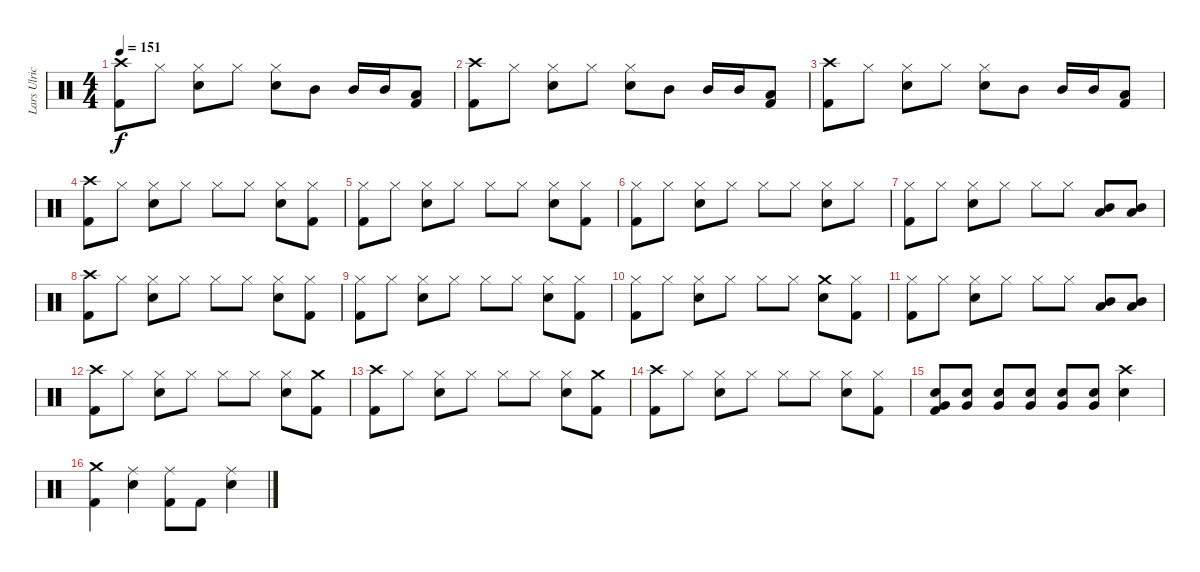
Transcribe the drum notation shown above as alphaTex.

\track ("Lars Ulrich" "Lars Ulric") {instrument percussion}
\staff {score}
\articulation defaults
\ts (4 4)
\tempo 151
\clef neutral
\ks c
("Crash high (hit)" "Kick (hit) 2").8{dy f} "Hi-Hat (closed)".8 ("Hi-Hat (closed)" "Snare (hit) 2").8 "Hi-Hat (closed)".8 ("Hi-Hat (closed)" "Snare (hit) 2").8 "Mid Tom (hit)".8 "Mid Tom (hit)".16 "Mid Tom (hit)".16 ("Low Tom (hit)" "Kick (hit) 2").8 |
("Crash high (hit)" "Kick (hit) 2").8 "Hi-Hat (closed)".8 ("Hi-Hat (closed)" "Snare (hit) 2").8 "Hi-Hat (closed)".8 ("Hi-Hat (closed)" "Snare (hit) 2").8 "Mid Tom (hit)".8 "Mid Tom (hit)".16 "Mid Tom (hit)".16 ("Low Tom (hit)" "Kick (hit) 2").8 |
("Crash high (hit)" "Kick (hit) 2").8 "Hi-Hat (closed)".8 ("Hi-Hat (closed)" "Snare (hit) 2").8 "Hi-Hat (closed)".8 ("Hi-Hat (closed)" "Snare (hit) 2").8 "Mid Tom (hit)".8 "Mid Tom (hit)".16 "Mid Tom (hit)".16 ("Low Tom (hit)" "Kick (hit) 2").8 |
("Crash high (hit)" "Kick (hit) 2").8 "Hi-Hat (closed)".8 ("Hi-Hat (closed)" "Snare (hit) 2").8 "Hi-Hat (closed)".8 "Hi-Hat (closed)".8 "Hi-Hat (closed)".8 ("Hi-Hat (closed)" "Snare (hit) 2").8 ("Hi-Hat (closed)" "Kick (hit) 2").8 |
("Hi-Hat (closed)" "Kick (hit) 2").8 "Hi-Hat (closed)".8 ("Hi-Hat (closed)" "Snare (hit) 2").8 "Hi-Hat (closed)".8 "Hi-Hat (closed)".8 "Hi-Hat (closed)".8 ("Hi-Hat (closed)" "Snare (hit) 2").8 ("Hi-Hat (closed)" "Kick (hit) 2").8 |
("Hi-Hat (closed)" "Kick (hit) 2").8 "Hi-Hat (closed)".8 ("Hi-Hat (closed)" "Snare (hit) 2").8 "Hi-Hat (closed)".8 "Hi-Hat (closed)".8 "Hi-Hat (closed)".8 ("Hi-Hat (closed)" "Snare (hit) 2").8 "Hi-Hat (closed)".8 |
("Hi-Hat (closed)" "Kick (hit) 2").8 "Hi-Hat (closed)".8 ("Hi-Hat (closed)" "Snare (hit) 2").8 "Hi-Hat (closed)".8 "Hi-Hat (closed)".8 "Hi-Hat (closed)".8 ("Low Tom (hit)" "Mid Tom (hit)").8 ("Low Tom (hit)" "Mid Tom (hit)").8 |
("Crash high (hit)" "Kick (hit) 2").8 "Hi-Hat (closed)".8 ("Hi-Hat (closed)" "Snare (hit) 2").8 "Hi-Hat (closed)".8 "Hi-Hat (closed)".8 "Hi-Hat (closed)".8 ("Hi-Hat (closed)" "Snare (hit) 2").8 ("Hi-Hat (closed)" "Kick (hit) 2").8 |
("Hi-Hat (closed)" "Kick (hit) 2").8 "Hi-Hat (closed)".8 ("Hi-Hat (closed)" "Snare (hit) 2").8 "Hi-Hat (closed)".8 "Hi-Hat (closed)".8 "Hi-Hat (closed)".8 ("Hi-Hat (closed)" "Snare (hit) 2").8 ("Hi-Hat (closed)" "Kick (hit) 2").8 |
("Hi-Hat (closed)" "Kick (hit) 2").8 "Hi-Hat (closed)".8 ("Hi-Hat (closed)" "Snare (hit) 2").8 "Hi-Hat (closed)".8 "Hi-Hat (closed)".8 "Hi-Hat (closed)".8 ("Crash medium (hit)" "Snare (hit) 2").8 ("Hi-Hat (closed)" "Kick (hit) 2").8 |
("Hi-Hat (closed)" "Kick (hit) 2").8 "Hi-Hat (closed)".8 ("Hi-Hat (closed)" "Snare (hit) 2").8 "Hi-Hat (closed)".8 "Hi-Hat (closed)".8 "Hi-Hat (closed)".8 ("Low Tom (hit)" "Mid Tom (hit)").8 ("Low Tom (hit)" "Mid Tom (hit)").8 |
("Crash high (hit)" "Kick (hit) 2").8 "Hi-Hat (closed)".8 ("Hi-Hat (closed)" "Snare (hit) 2").8 "Hi-Hat (closed)".8 "Hi-Hat (closed)".8 "Hi-Hat (closed)".8 ("Hi-Hat (closed)" "Snare (hit) 2").8 ("Crash medium (hit)" "Kick (hit) 2").8 |
("Crash high (hit)" "Kick (hit) 2").8 "Hi-Hat (closed)".8 ("Hi-Hat (closed)" "Snare (hit) 2").8 "Hi-Hat (closed)".8 "Hi-Hat (closed)".8 "Hi-Hat (closed)".8 ("Hi-Hat (closed)" "Snare (hit) 2").8 ("Crash medium (hit)" "Kick (hit) 2").8 |
("Crash high (hit)" "Kick (hit) 2").8 "Hi-Hat (closed)".8 ("Hi-Hat (closed)" "Snare (hit) 2").8 "Hi-Hat (closed)".8 "Hi-Hat (closed)".8 "Hi-Hat (closed)".8 ("Hi-Hat (closed)" "Snare (hit) 2").8 ("Hi-Hat (closed)" "Kick (hit) 2").8 |
("Very Low Tom (hit)" "Snare (hit) 2" "Kick (hit) 2").8 ("Very Low Tom (hit)" "Snare (hit) 2").8 ("Very Low Tom (hit)" "Snare (hit) 2").8 ("Very Low Tom (hit)" "Snare (hit) 2").8 ("Very Low Tom (hit)" "Snare (hit) 2").8 ("Very Low Tom (hit)" "Snare (hit) 2").8 ("Crash high (hit)" "Snare (hit) 2").4 |
("Crash medium (hit)" "Kick (hit) 2").4 ("Ride (middle)" "Snare (hit) 2").4 ("Ride (middle)" "Kick (hit) 2").8 "Kick (hit) 2".8 ("Ride (middle)" "Snare (hit) 2").4
